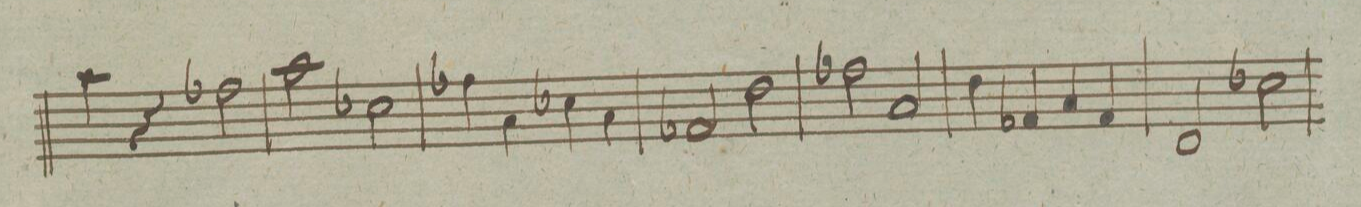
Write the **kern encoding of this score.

**kern
*I"Fagotto Primo.
*clefF4
*k[]
*met(c)
*M4/4
4c\
4r
2A-X\
=141
2c\
2E-X\
=142
4A-X\
4C\
4E-X\
4C\
=143
2AA-X/
2F\
=144
2A-X\
2C/
=145
4F\
4AA-X/
4C/
4AA-/
=146
2FF/
2E-X\
=147
*-
